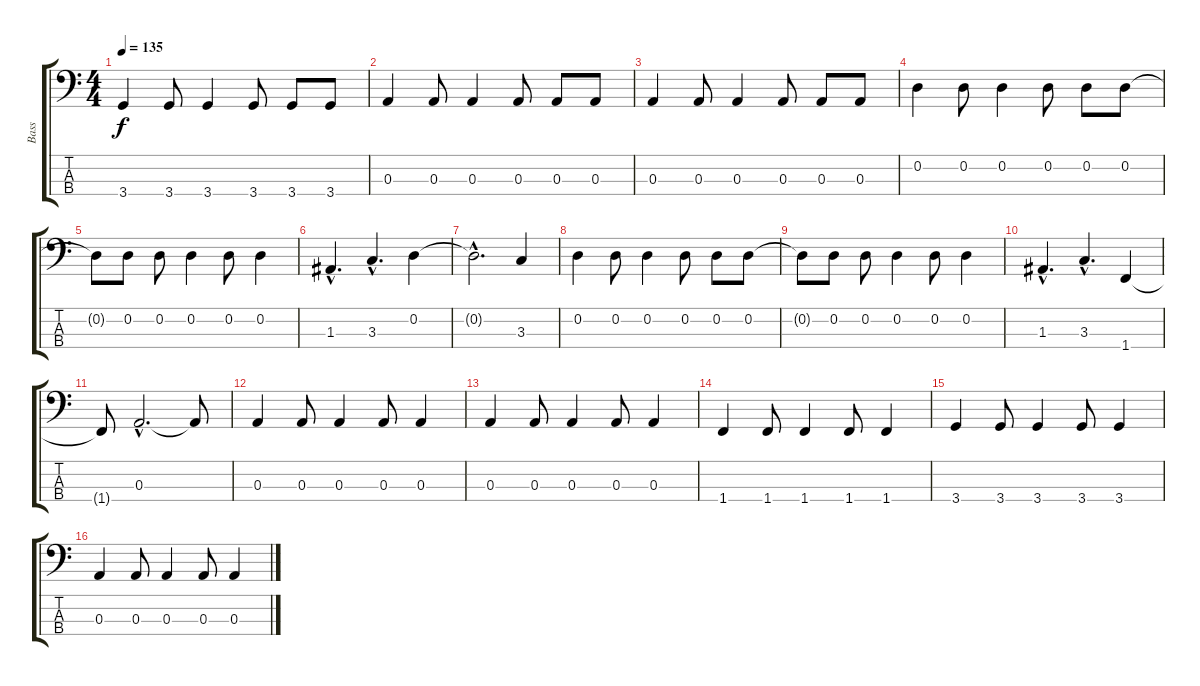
\track ("Bass" "Bass") {instrument electricbasspick}
\staff {score tabs}
\tuning (G2 D2 A1 E1) {hide}
\ts (4 4)
\tempo 135
\clef f4
\ks c
3.4.4{dy f} 3.4.8 3.4.4 3.4.8 3.4.8 3.4.8 |
0.3.4 0.3.8 0.3.4 0.3.8 0.3.8 0.3.8 |
0.3.4 0.3.8 0.3.4 0.3.8 0.3.8 0.3.8 |
0.2.4 0.2.8 0.2.4 0.2.8 0.2.8 0.2.8 |
0.2{t}.8 0.2.8 0.2.8 0.2.4 0.2.8 0.2.4 |
1.3{hac}.4{d} 3.3{hac}.4{d} 0.2.4 |
0.2{hac t}.2{d} 3.3.4 |
0.2.4 0.2.8 0.2.4 0.2.8 0.2.8 0.2.8 |
0.2{t}.8 0.2.8 0.2.8 0.2.4 0.2.8 0.2.4 |
1.3{hac}.4{d} 3.3{hac}.4{d} 1.4.4 |
1.4{t}.8 0.3{hac}.2{d} 0.3{t}.8 |
0.3.4 0.3.8 0.3.4 0.3.8 0.3.4 |
0.3.4 0.3.8 0.3.4 0.3.8 0.3.4 |
1.4.4 1.4.8 1.4.4 1.4.8 1.4.4 |
3.4.4 3.4.8 3.4.4 3.4.8 3.4.4 |
0.3.4 0.3.8 0.3.4 0.3.8 0.3.4
